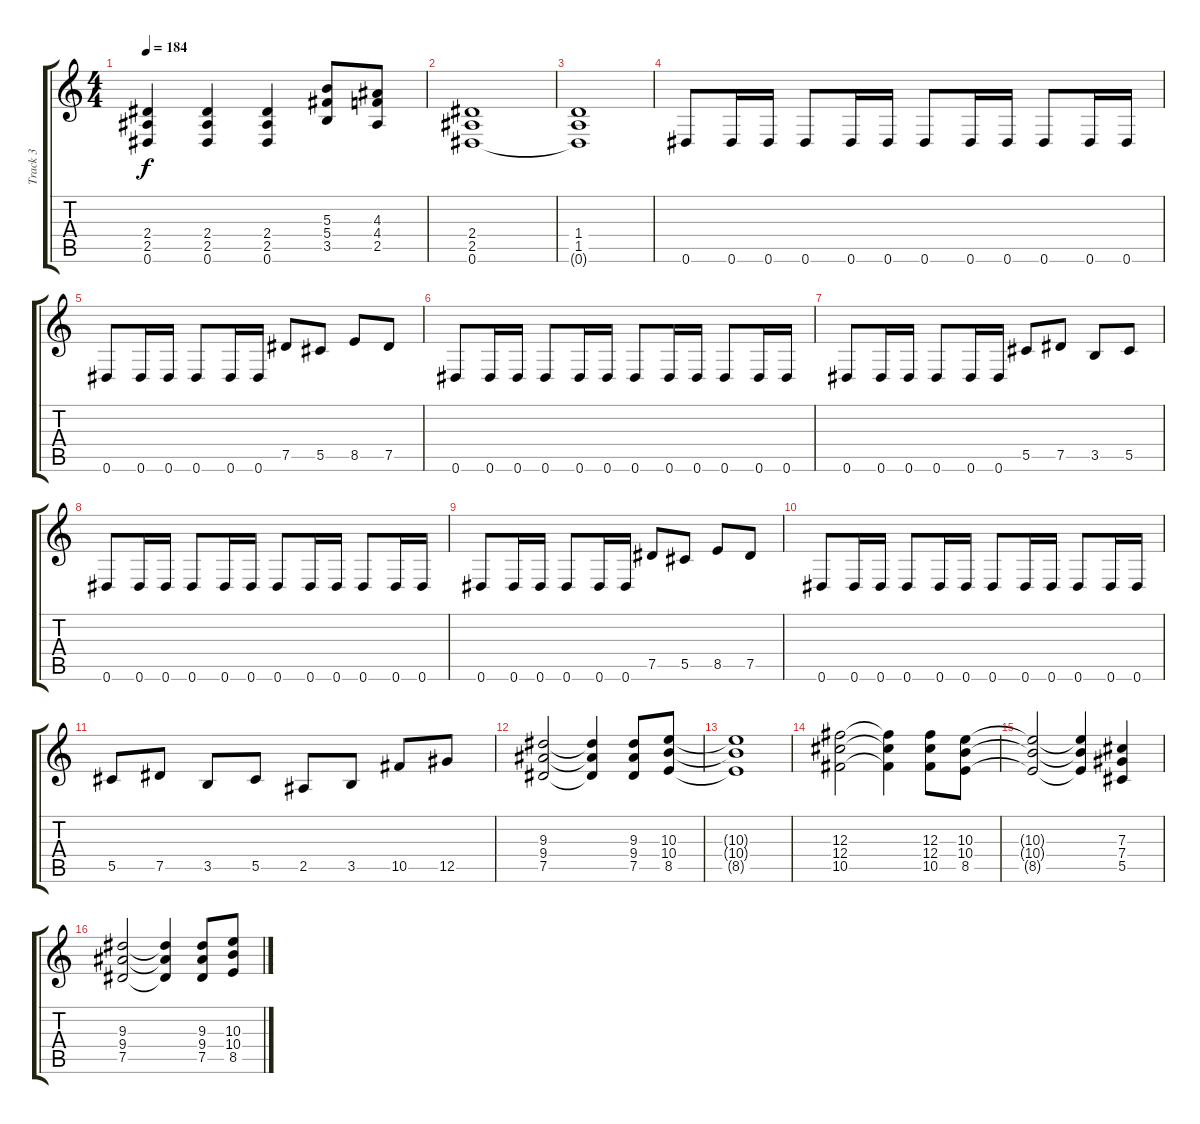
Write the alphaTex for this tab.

\track ("Track 3" "Track 3") {instrument distortionguitar}
\staff {score tabs}
\tuning (Eb4 Bb3 Gb3 Db3 Ab2 Eb2) {hide}
\ts (4 4)
\tempo 184
\clef g2
\ks c
(2.4 2.5 0.6).4{dy f} (2.4 2.5 0.6).4 (2.4 2.5 0.6).4 (5.3 5.4 3.5).8 (4.3 4.4 2.5).8 |
(2.4 2.5 0.6).1 |
(1.4 1.5 0.6{t}).1 |
0.6.8 0.6.16 0.6.16 0.6.8 0.6.16 0.6.16 0.6.8 0.6.16 0.6.16 0.6.8 0.6.16 0.6.16 |
0.6.8 0.6.16 0.6.16 0.6.8 0.6.16 0.6.16 7.5.8 5.5.8 8.5.8 7.5.8 |
0.6.8 0.6.16 0.6.16 0.6.8 0.6.16 0.6.16 0.6.8 0.6.16 0.6.16 0.6.8 0.6.16 0.6.16 |
0.6.8 0.6.16 0.6.16 0.6.8 0.6.16 0.6.16 5.5.8 7.5.8 3.5.8 5.5.8 |
0.6.8 0.6.16 0.6.16 0.6.8 0.6.16 0.6.16 0.6.8 0.6.16 0.6.16 0.6.8 0.6.16 0.6.16 |
0.6.8 0.6.16 0.6.16 0.6.8 0.6.16 0.6.16 7.5.8 5.5.8 8.5.8 7.5.8 |
0.6.8 0.6.16 0.6.16 0.6.8 0.6.16 0.6.16 0.6.8 0.6.16 0.6.16 0.6.8 0.6.16 0.6.16 |
5.5.8 7.5.8 3.5.8 5.5.8 2.5.8 3.5.8 10.5.8 12.5.8 |
(9.3 9.4 7.5).2 (9.3{t} 9.4{t} 7.5{t}).4 (9.3 9.4 7.5).8 (10.3 10.4 8.5).8 |
(10.3{t} 10.4{t} 8.5{t}).1 |
(12.3 12.4 10.5).2 (12.3{t} 12.4{t} 10.5{t}).4 (12.3 12.4 10.5).8 (10.3 10.4 8.5).8 |
(10.3{t} 10.4{t} 8.5{t}).2 (10.3{t} 10.4{t} 8.5{t}).4 (7.3 7.4 5.5).4 |
(9.3 9.4 7.5).2 (9.3{t} 9.4{t} 7.5{t}).4 (9.3 9.4 7.5).8 (10.3 10.4 8.5).8
